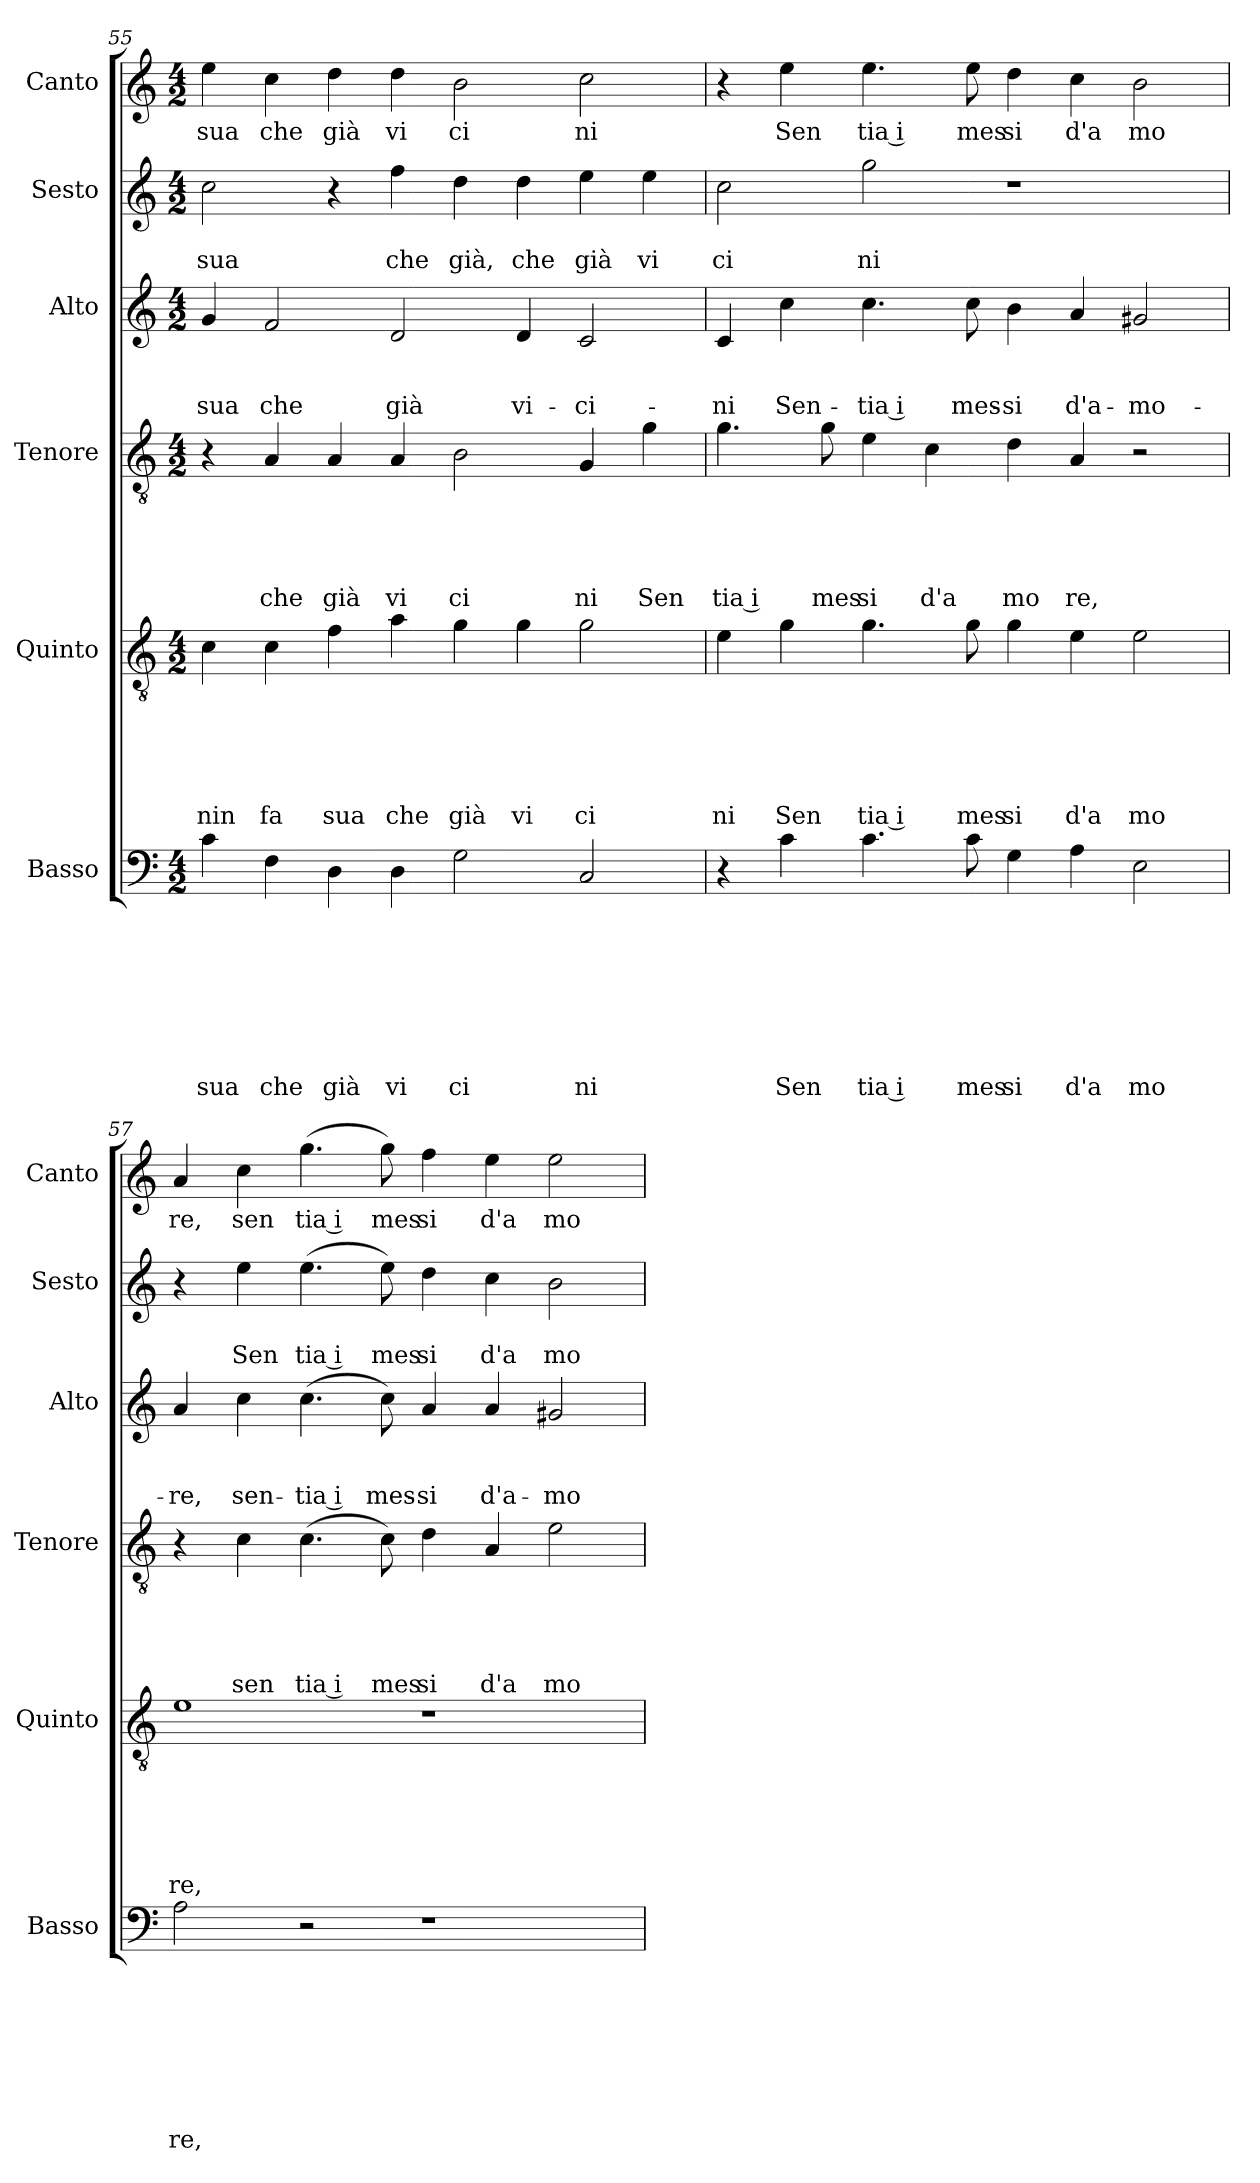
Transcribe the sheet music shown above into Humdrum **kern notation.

**kern	**text	**text	**text	**text	**text	**text	**text	**text	**kern	**text	**text	**text	**text	**text	**text	**kern	**text	**text	**text	**text	**text	**kern	**text	**text	**text	**kern	**text	**text	**kern	**text
*part6	*part6	*part6	*part6	*part6	*part6	*part6	*part6	*part6	*part5	*part5	*part5	*part5	*part5	*part5	*part5	*part4	*part4	*part4	*part4	*part4	*part4	*part3	*part3	*part3	*part3	*part2	*part2	*part2	*part1	*part1
*staff6	*staff6	*staff6	*staff6	*staff6	*staff6	*staff6	*staff6	*staff6	*staff5	*staff5	*staff5	*staff5	*staff5	*staff5	*staff5	*staff4	*staff4	*staff4	*staff4	*staff4	*staff4	*staff3	*staff3	*staff3	*staff3	*staff2	*staff2	*staff2	*staff1	*staff1
*I"Basso	*	*	*	*	*	*	*	*	*I"Quinto	*	*	*	*	*	*	*I"Tenore	*	*	*	*	*	*I"Alto	*	*	*	*I"Sesto	*	*	*I"Canto	*
*I'Basso	*	*	*	*	*	*	*	*	*I'Quinto	*	*	*	*	*	*	*I'Tenore	*	*	*	*	*	*I'Alto	*	*	*	*I'Sesto	*	*	*I'Canto	*
!!LO:PB:g=z
*clefF4	*	*	*	*	*	*	*	*	*clefGv2	*	*	*	*	*	*	*clefGv2	*	*	*	*	*	*clefG2	*	*	*	*clefG2	*	*	*clefG2	*
*k[]	*	*	*	*	*	*	*	*	*k[]	*	*	*	*	*	*	*k[]	*	*	*	*	*	*k[]	*	*	*	*k[]	*	*	*k[]	*
*C:	*	*	*	*	*	*	*	*	*C:	*	*	*	*	*	*	*C:	*	*	*	*	*	*C:	*	*	*	*C:	*	*	*C:	*
*M4/2	*	*	*	*	*	*	*	*	*M4/2	*	*	*	*	*	*	*M4/2	*	*	*	*	*	*M4/2	*	*	*	*M4/2	*	*	*M4/2	*
=55	=55	=55	=55	=55	=55	=55	=55	=55	=55	=55	=55	=55	=55	=55	=55	=55	=55	=55	=55	=55	=55	=55	=55	=55	=55	=55	=55	=55	=55	=55
!	!	!	!	!	!	!	!	!LO:LY:b	!	!	!	!	!	!	!LO:LY:b	!	!	!	!	!	!	!	!	!	!LO:LY:b	!	!	!LO:LY:b	!	!LO:LY:b
4c\	.	.	.	.	.	.	.	sua	4c\	.	.	.	.	.	nin	4r	.	.	.	.	.	4g/	.	.	sua	2cc\	.	sua	4ee\	sua
!	!	!	!	!	!	!	!	!LO:LY:b	!	!	!	!	!	!	!LO:LY:b	!	!	!	!	!	!LO:LY:b	!	!	!	!LO:LY:b	!	!	!	!	!LO:LY:b
4F\	.	.	.	.	.	.	.	che	4c\	.	.	.	.	.	fa	4A/	.	.	.	.	che	2f/	.	.	che	.	.	.	4cc\	che
!	!	!	!	!	!	!	!	!LO:LY:b	!	!	!	!	!	!	!LO:LY:b	!	!	!	!	!	!LO:LY:b	!	!	!	!	!	!	!	!	!LO:LY:b
4D\	.	.	.	.	.	.	.	già	4f\	.	.	.	.	.	sua	4A/	.	.	.	.	già	.	.	.	.	4r	.	.	4dd\	già
!	!	!	!	!	!	!	!	!LO:LY:b	!	!	!	!	!	!	!LO:LY:b	!	!	!	!	!	!LO:LY:b	!	!	!	!LO:LY:b	!	!	!LO:LY:b	!	!LO:LY:b
4D\	.	.	.	.	.	.	.	vi	4a\	.	.	.	.	.	che	4A/	.	.	.	.	vi	2d/	.	.	già	4ff\	.	che	4dd\	vi
!	!	!	!	!	!	!	!	!LO:LY:b	!	!	!	!	!	!	!LO:LY:b	!	!	!	!	!	!LO:LY:b	!	!	!	!	!	!	!LO:LY:b	!	!LO:LY:b
2G\	.	.	.	.	.	.	.	ci	4g\	.	.	.	.	.	già	2B\	.	.	.	.	ci	.	.	.	.	4dd\	.	già,	2b\	ci
!	!	!	!	!	!	!	!	!	!	!	!	!	!	!	!LO:LY:b	!	!	!	!	!	!	!	!	!	!LO:LY:b	!	!	!LO:LY:b	!	!
.	.	.	.	.	.	.	.	.	4g\	.	.	.	.	.	vi	.	.	.	.	.	.	4d/	.	.	vi-	4dd\	.	che	.	.
!	!	!	!	!	!	!	!	!LO:LY:b	!	!	!	!	!	!	!LO:LY:b	!	!	!	!	!	!LO:LY:b	!	!	!	!LO:LY:b	!	!	!LO:LY:b	!	!LO:LY:b
2C/	.	.	.	.	.	.	.	ni	2g\	.	.	.	.	.	ci	4G/	.	.	.	.	ni	2c/	.	.	-ci-	4ee\	.	già	2cc\	ni
!	!	!	!	!	!	!	!	!	!	!	!	!	!	!	!	!	!	!	!	!	!LO:LY:b	!	!	!	!	!	!	!LO:LY:b	!	!
.	.	.	.	.	.	.	.	.	.	.	.	.	.	.	.	4g\	.	.	.	.	Sen	.	.	.	.	4ee\	.	vi	.	.
=56	=56	=56	=56	=56	=56	=56	=56	=56	=56	=56	=56	=56	=56	=56	=56	=56	=56	=56	=56	=56	=56	=56	=56	=56	=56	=56	=56	=56	=56	=56
!	!	!	!	!	!	!	!	!	!	!	!	!	!	!	!LO:LY:b	!	!	!	!	!	!LO:LY:b:rj	!	!	!	!LO:LY:b	!	!	!LO:LY:b	!	!
4r	.	.	.	.	.	.	.	.	4e\	.	.	.	.	.	ni	4.g\	.	.	.	.	tia i	4c/	.	.	-ni	2cc\	.	ci	4r	.
!	!	!	!	!	!	!	!	!LO:LY:b	!	!	!	!	!	!	!LO:LY:b	!	!	!	!	!	!	!	!	!	!LO:LY:b	!	!	!	!	!LO:LY:b
4c\	.	.	.	.	.	.	.	Sen	4g\	.	.	.	.	.	Sen	.	.	.	.	.	.	4cc\	.	.	Sen-	.	.	.	4ee\	Sen
!	!	!	!	!	!	!	!	!	!	!	!	!	!	!	!	!	!	!	!	!	!LO:LY:b	!	!	!	!	!	!	!	!	!
.	.	.	.	.	.	.	.	.	.	.	.	.	.	.	.	8g\	.	.	.	.	mes	.	.	.	.	.	.	.	.	.
!	!	!	!	!	!	!	!	!LO:LY:b:rj	!	!	!	!	!	!	!LO:LY:b:rj	!	!	!	!	!	!LO:LY:b	!	!	!	!LO:LY:b:rj	!	!	!LO:LY:b	!	!LO:LY:b:rj
4.c\	.	.	.	.	.	.	.	tia i	4.g\	.	.	.	.	.	tia i	4e\	.	.	.	.	si	4.cc\	.	.	-tia i	2gg\	.	ni	4.ee\	tia i
!	!	!	!	!	!	!	!	!	!	!	!	!	!	!	!	!	!	!	!	!	!LO:LY:b	!	!	!	!	!	!	!	!	!
.	.	.	.	.	.	.	.	.	.	.	.	.	.	.	.	4c\	.	.	.	.	d'a	.	.	.	.	.	.	.	.	.
!	!	!	!	!	!	!	!	!LO:LY:b	!	!	!	!	!	!	!LO:LY:b	!	!	!	!	!	!	!	!	!	!LO:LY:b	!	!	!	!	!LO:LY:b
8c\	.	.	.	.	.	.	.	mes	8g\	.	.	.	.	.	mes	.	.	.	.	.	.	8cc\	.	.	mes-	.	.	.	8ee\	mes
!	!	!	!	!	!	!	!	!LO:LY:b	!	!	!	!	!	!	!LO:LY:b	!	!	!	!	!	!LO:LY:b	!	!	!	!LO:LY:b	!	!	!	!	!LO:LY:b
4G\	.	.	.	.	.	.	.	si	4g\	.	.	.	.	.	si	4d\	.	.	.	.	mo	4b\	.	.	-si	1r	.	.	4dd\	si
!	!	!	!	!	!	!	!	!LO:LY:b	!	!	!	!	!	!	!LO:LY:b	!	!	!	!	!	!LO:LY:b	!	!	!	!LO:LY:b	!	!	!	!	!LO:LY:b
4A\	.	.	.	.	.	.	.	d'a	4e\	.	.	.	.	.	d'a	4A/	.	.	.	.	re,	4a/	.	.	d'a-	.	.	.	4cc\	d'a
!	!	!	!	!	!	!	!	!LO:LY:b	!	!	!	!	!	!	!LO:LY:b	!	!	!	!	!	!	!	!	!	!LO:LY:b	!	!	!	!	!LO:LY:b
2E\	.	.	.	.	.	.	.	mo	2e\	.	.	.	.	.	mo	2r	.	.	.	.	.	2g#X/	.	.	-mo-	.	.	.	2b\	mo
=57	=57	=57	=57	=57	=57	=57	=57	=57	=57	=57	=57	=57	=57	=57	=57	=57	=57	=57	=57	=57	=57	=57	=57	=57	=57	=57	=57	=57	=57	=57
!	!	!	!	!	!	!	!	!LO:LY:b	!	!	!	!	!	!	!LO:LY:b	!	!	!	!	!	!	!	!	!	!LO:LY:b	!	!	!	!	!LO:LY:b
2A\	.	.	.	.	.	.	.	re,	1e	.	.	.	.	.	re,	4r	.	.	.	.	.	4a/	.	.	-re,	4r	.	.	4a/	re,
!	!	!	!	!	!	!	!	!	!	!	!	!	!	!	!	!	!	!	!	!	!LO:LY:b	!	!	!	!LO:LY:b	!	!	!LO:LY:b	!	!LO:LY:b
.	.	.	.	.	.	.	.	.	.	.	.	.	.	.	.	4c\	.	.	.	.	sen	4cc\	.	.	sen-	4ee\	.	Sen	4cc\	sen
!	!	!	!	!	!	!	!	!	!	!	!	!	!	!	!	!	!	!	!	!	!LO:LY:b:rj	!	!	!	!LO:LY:b:rj	!	!	!LO:LY:b:rj	!	!LO:LY:b:rj
2r	.	.	.	.	.	.	.	.	.	.	.	.	.	.	.	(<4.c\	.	.	.	.	tia i	(<4.cc\	.	.	-tia i	(<4.ee\	.	tia i	(<4.gg\	tia i
!	!	!	!	!	!	!	!	!	!	!	!	!	!	!	!	!	!	!	!	!	!LO:LY:b	!	!	!	!LO:LY:b	!	!	!LO:LY:b	!	!LO:LY:b
.	.	.	.	.	.	.	.	.	.	.	.	.	.	.	.	8c\)	.	.	.	.	mes	8cc\)	.	.	mes-	8ee\)	.	mes	8gg\)	mes
!	!	!	!	!	!	!	!	!	!	!	!	!	!	!	!	!	!	!	!	!	!LO:LY:b	!	!	!	!LO:LY:b	!	!	!LO:LY:b	!	!LO:LY:b
1r	.	.	.	.	.	.	.	.	1r	.	.	.	.	.	.	4d\	.	.	.	.	si	4a/	.	.	-si	4dd\	.	si	4ff\	si
!	!	!	!	!	!	!	!	!	!	!	!	!	!	!	!	!	!	!	!	!	!LO:LY:b	!	!	!	!LO:LY:b	!	!	!LO:LY:b	!	!LO:LY:b
.	.	.	.	.	.	.	.	.	.	.	.	.	.	.	.	4A/	.	.	.	.	d'a	4a/	.	.	d'a-	4cc\	.	d'a	4ee\	d'a
!	!	!	!	!	!	!	!	!	!	!	!	!	!	!	!	!	!	!	!	!	!LO:LY:b	!	!	!	!LO:LY:b	!	!	!LO:LY:b	!	!LO:LY:b
.	.	.	.	.	.	.	.	.	.	.	.	.	.	.	.	2e\	.	.	.	.	mo	2g#X/	.	.	-mo-	2b\	.	mo	2ee\	mo
=	=	=	=	=	=	=	=	=	=	=	=	=	=	=	=	=	=	=	=	=	=	=	=	=	=	=	=	=	=	=
*-	*-	*-	*-	*-	*-	*-	*-	*-	*-	*-	*-	*-	*-	*-	*-	*-	*-	*-	*-	*-	*-	*-	*-	*-	*-	*-	*-	*-	*-	*-
